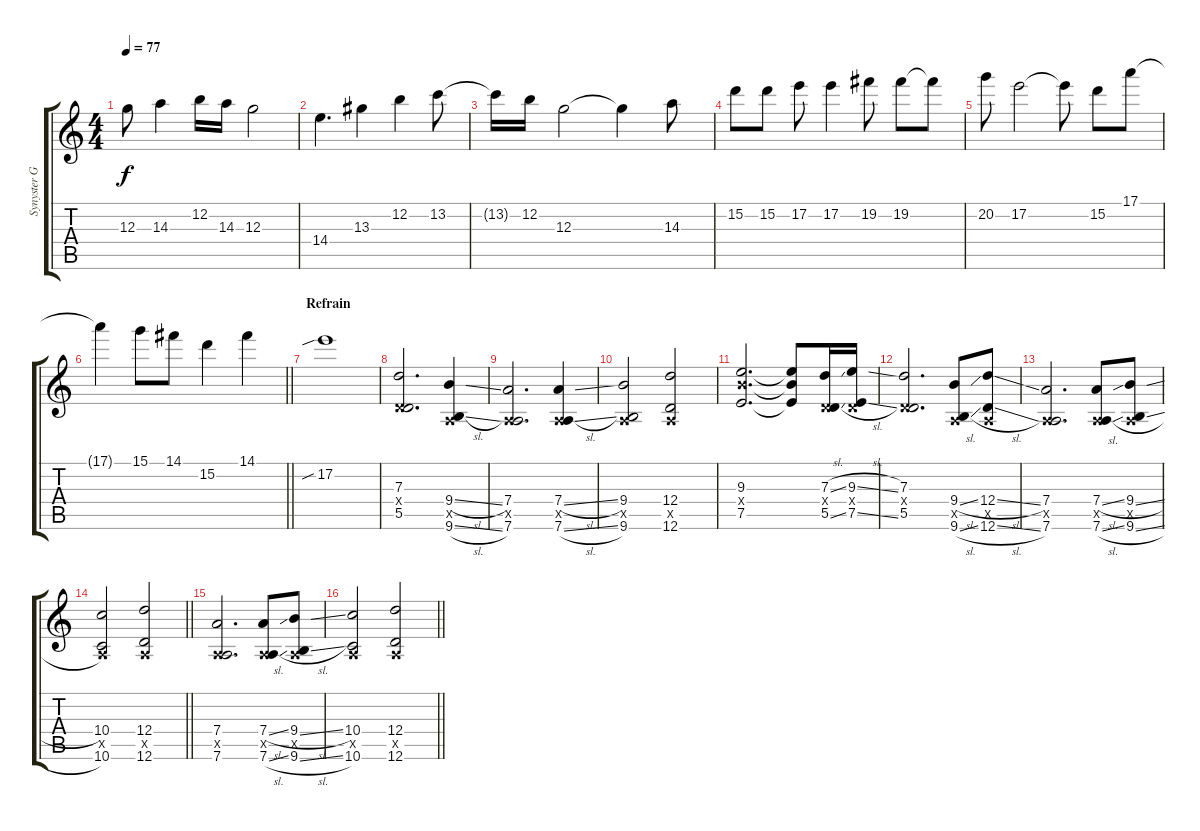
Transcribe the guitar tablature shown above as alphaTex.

\track ("Synyster Gates (lead)" "Synyster G") {instrument distortionguitar}
\staff {score tabs}
\tuning (E4 B3 G3 D3 A2 D2) {hide}
\ts (4 4)
\tempo 77
\clef g2
\ks c
12.3{t}.8{dy f} 14.3.4 12.2.16 14.3.16 12.3.2 |
14.4.4{d} 13.3.4 12.2.4 13.2.8 |
13.2{t}.16 12.2.16 12.3.2 12.3{t}.4 14.3.8 |
15.2.8 15.2.8 17.2.8 17.2.4 19.2.8 19.2.8 19.2{t}.8 |
20.2.8 17.2.2 17.2{t}.8 15.2.8 17.1.8 |
\barLineRight lightlight
17.1{t}.4 15.1.8 14.1.8 15.2.4 14.1.4 |
\section ("" "Refrain")
17.2{sib}.1 |
(7.3 0.4{x} 5.5).2{d} (9.4{sl} 0.5{x} 9.6{sl}).4 |
(7.4 0.5{x} 7.6).2{d} (7.4{sl} 0.5{x} 7.6{sl}).4 |
(9.4 0.5{x} 9.6).2 (12.4 0.5{x} 12.6).2 |
(9.3 9.4{x} 7.5).2{d} (9.3{t} 9.4{t} 7.5{t}).8 (7.3{sl} 0.4{x} 5.5{sl}).16 (9.3{sl} 0.4{x} 7.5{sl}).16 |
(7.3 0.4{x} 5.5).2{d} (9.4{sl} 0.5{x} 9.6{sl}).8 (12.4{sl} 0.5{x} 12.6{sl}).8 |
(7.4 0.5{x} 7.6).2{d} (7.4{sl} 0.5{x} 7.6{sl}).8 (9.4{sl} 0.5{x} 9.6{sl}).8 |
\barLineRight lightlight
(10.4 0.5{x} 10.6).2 (12.4 0.5{x} 12.6).2 |
(7.4 0.5{x} 7.6).2{d} (7.4{sl} 0.5{x} 7.6{sl}).8 (9.4{sl} 0.5{x} 9.6{sl}).8 |
\barLineRight lightlight
(10.4 0.5{x} 10.6).2 (12.4 0.5{x} 12.6).2
